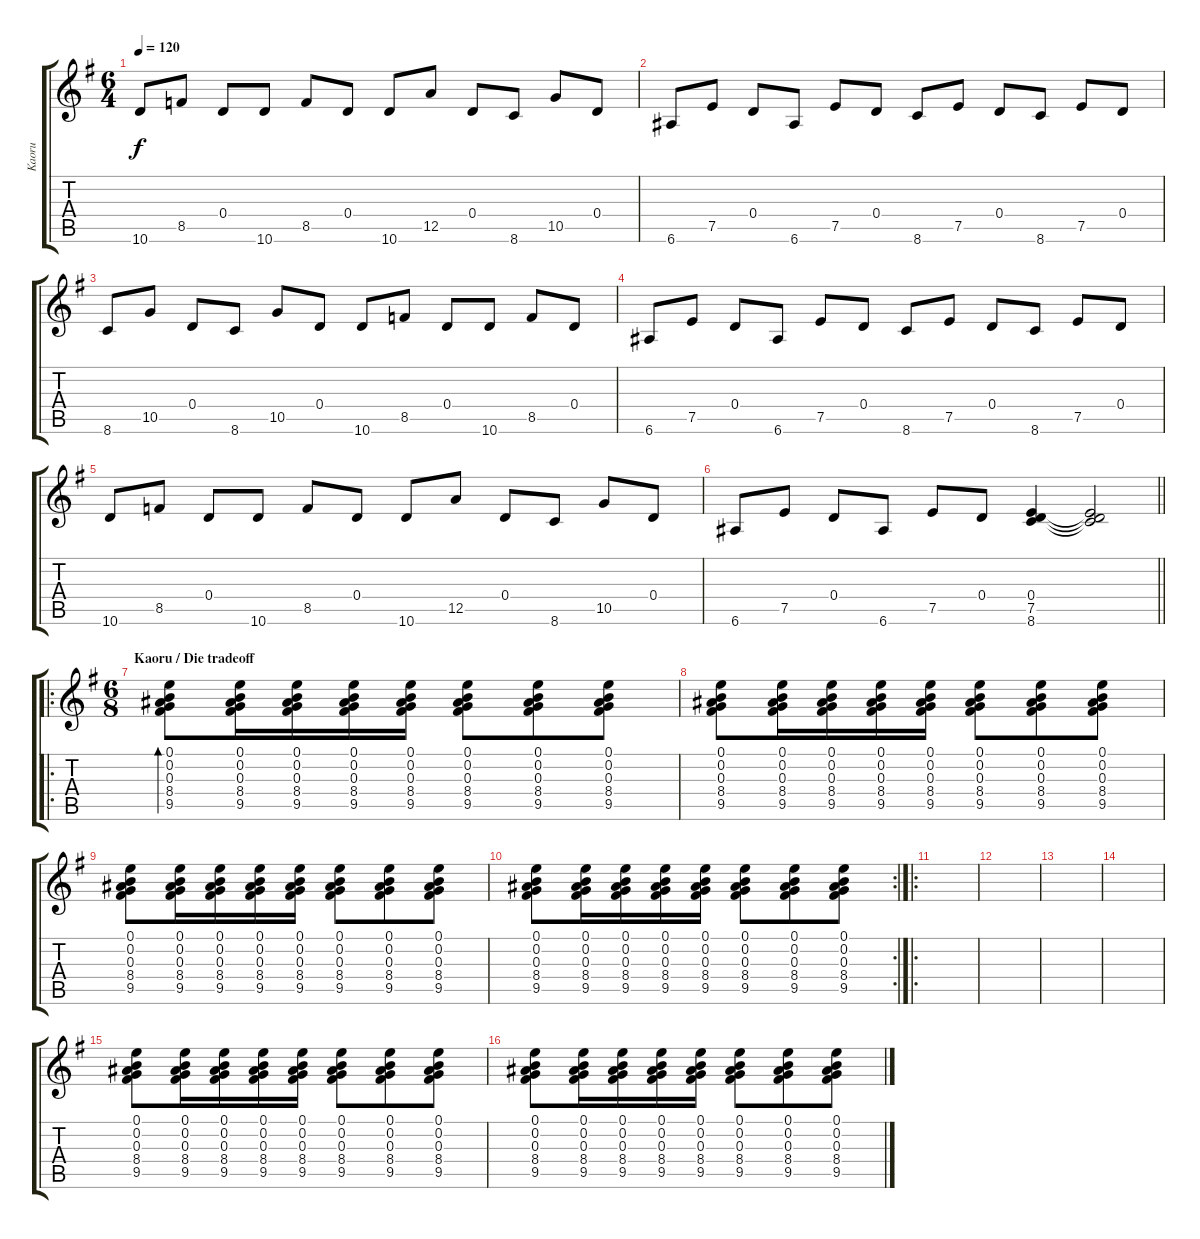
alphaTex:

\track ("Kaoru" "Kaoru") {instrument overdrivenguitar}
\staff {score tabs}
\tuning (E4 B3 G3 D3 A2 E2) {hide}
\ts (6 4)
\tempo 120
\clef g2
\ks g
10.6.8{dy f} 8.5.8 0.4.8 10.6.8 8.5.8 0.4.8 10.6.8 12.5.8 0.4.8 8.6.8 10.5.8 0.4.8 |
6.6.8 7.5.8 0.4.8 6.6.8 7.5.8 0.4.8 8.6.8 7.5.8 0.4.8 8.6.8 7.5.8 0.4.8 |
8.6.8 10.5.8 0.4.8 8.6.8 10.5.8 0.4.8 10.6.8 8.5.8 0.4.8 10.6.8 8.5.8 0.4.8 |
6.6.8 7.5.8 0.4.8 6.6.8 7.5.8 0.4.8 8.6.8 7.5.8 0.4.8 8.6.8 7.5.8 0.4.8 |
10.6.8 8.5.8 0.4.8 10.6.8 8.5.8 0.4.8 10.6.8 12.5.8 0.4.8 8.6.8 10.5.8 0.4.8 |
\barLineRight lightlight
6.6.8 7.5.8 0.4.8 6.6.8 7.5.8 0.4.8 (0.4 7.5 8.6).4 (0.4{t} 7.5{t} 8.6{t}).2 |
\ro
\ts (6 8)
\section ("" "Kaoru / Die tradeoff")
(0.1 0.2 0.3 8.4 9.5).8{bd 480 volume 11 balance 1 instrument overdrivenguitar} (0.1 0.2 0.3 8.4 9.5).16 (0.1 0.2 0.3 8.4 9.5).16 (0.1 0.2 0.3 8.4 9.5).16 (0.1 0.2 0.3 8.4 9.5).16 (0.1 0.2 0.3 8.4 9.5).8 (0.1 0.2 0.3 8.4 9.5).8 (0.1 0.2 0.3 8.4 9.5).8 |
(0.1 0.2 0.3 8.4 9.5).8 (0.1 0.2 0.3 8.4 9.5).16 (0.1 0.2 0.3 8.4 9.5).16 (0.1 0.2 0.3 8.4 9.5).16 (0.1 0.2 0.3 8.4 9.5).16 (0.1 0.2 0.3 8.4 9.5).8 (0.1 0.2 0.3 8.4 9.5).8 (0.1 0.2 0.3 8.4 9.5).8 |
(0.1 0.2 0.3 8.4 9.5).8 (0.1 0.2 0.3 8.4 9.5).16 (0.1 0.2 0.3 8.4 9.5).16 (0.1 0.2 0.3 8.4 9.5).16 (0.1 0.2 0.3 8.4 9.5).16 (0.1 0.2 0.3 8.4 9.5).8 (0.1 0.2 0.3 8.4 9.5).8 (0.1 0.2 0.3 8.4 9.5).8 |
\rc 2
(0.1 0.2 0.3 8.4 9.5).8 (0.1 0.2 0.3 8.4 9.5).16 (0.1 0.2 0.3 8.4 9.5).16 (0.1 0.2 0.3 8.4 9.5).16 (0.1 0.2 0.3 8.4 9.5).16 (0.1 0.2 0.3 8.4 9.5).8 (0.1 0.2 0.3 8.4 9.5).8 (0.1 0.2 0.3 8.4 9.5).8 |
\ro
|
|
|
|
(0.1 0.2 0.3 8.4 9.5).8 (0.1 0.2 0.3 8.4 9.5).16 (0.1 0.2 0.3 8.4 9.5).16 (0.1 0.2 0.3 8.4 9.5).16 (0.1 0.2 0.3 8.4 9.5).16 (0.1 0.2 0.3 8.4 9.5).8 (0.1 0.2 0.3 8.4 9.5).8 (0.1 0.2 0.3 8.4 9.5).8 |
(0.1 0.2 0.3 8.4 9.5).8 (0.1 0.2 0.3 8.4 9.5).16 (0.1 0.2 0.3 8.4 9.5).16 (0.1 0.2 0.3 8.4 9.5).16 (0.1 0.2 0.3 8.4 9.5).16 (0.1 0.2 0.3 8.4 9.5).8 (0.1 0.2 0.3 8.4 9.5).8 (0.1 0.2 0.3 8.4 9.5).8
